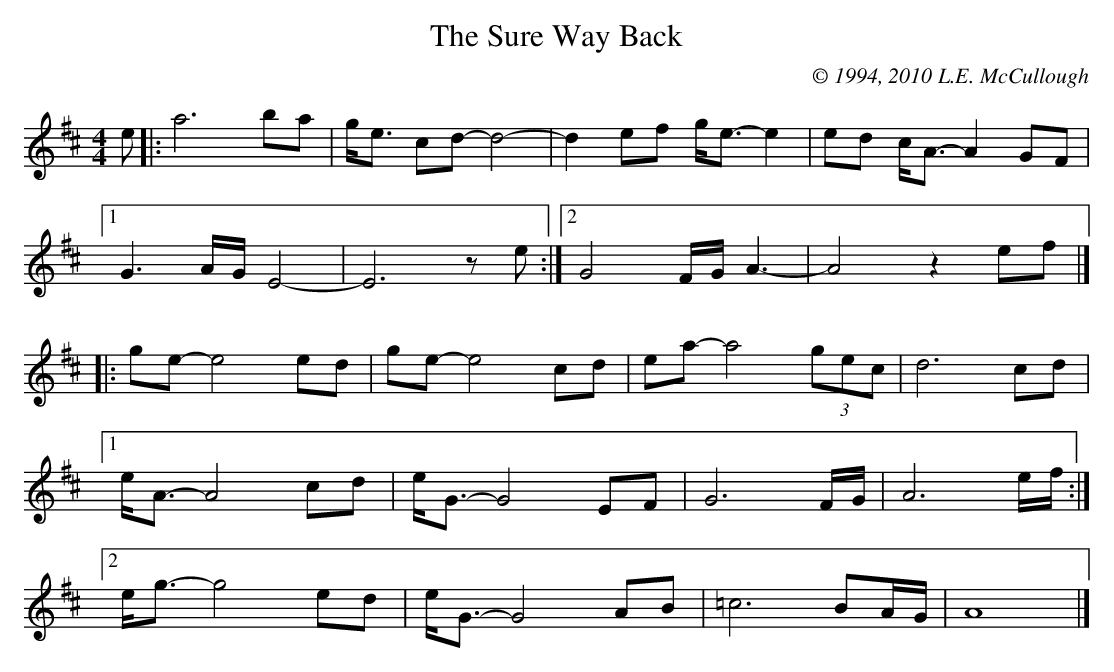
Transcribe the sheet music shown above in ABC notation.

X:1
T:The Sure Way Back
C:© 1994, 2010 L.E. McCullough
M:4/4
L:1/8
K:Amix
e|:a6 ba|g<e cd-d4-|d2 ef g<e-e2|ed c<A-A2 GF|
[1 G3 A/2G/2 E4-|E6 z e:|2 G4 F/2G/2 A3-|A4 z2 ef|]
|:ge-e4 ed|ge-e4 cd|ea-a4 (3gec|d6 cd|
[1 e<A-A4 cd|e<G-G4 EF|G6 F/2G/2|A6 e/2f/2:|
[2 e<g-g4 ed|e<G-G4 AB|=c6 BA/G/|A8|]
